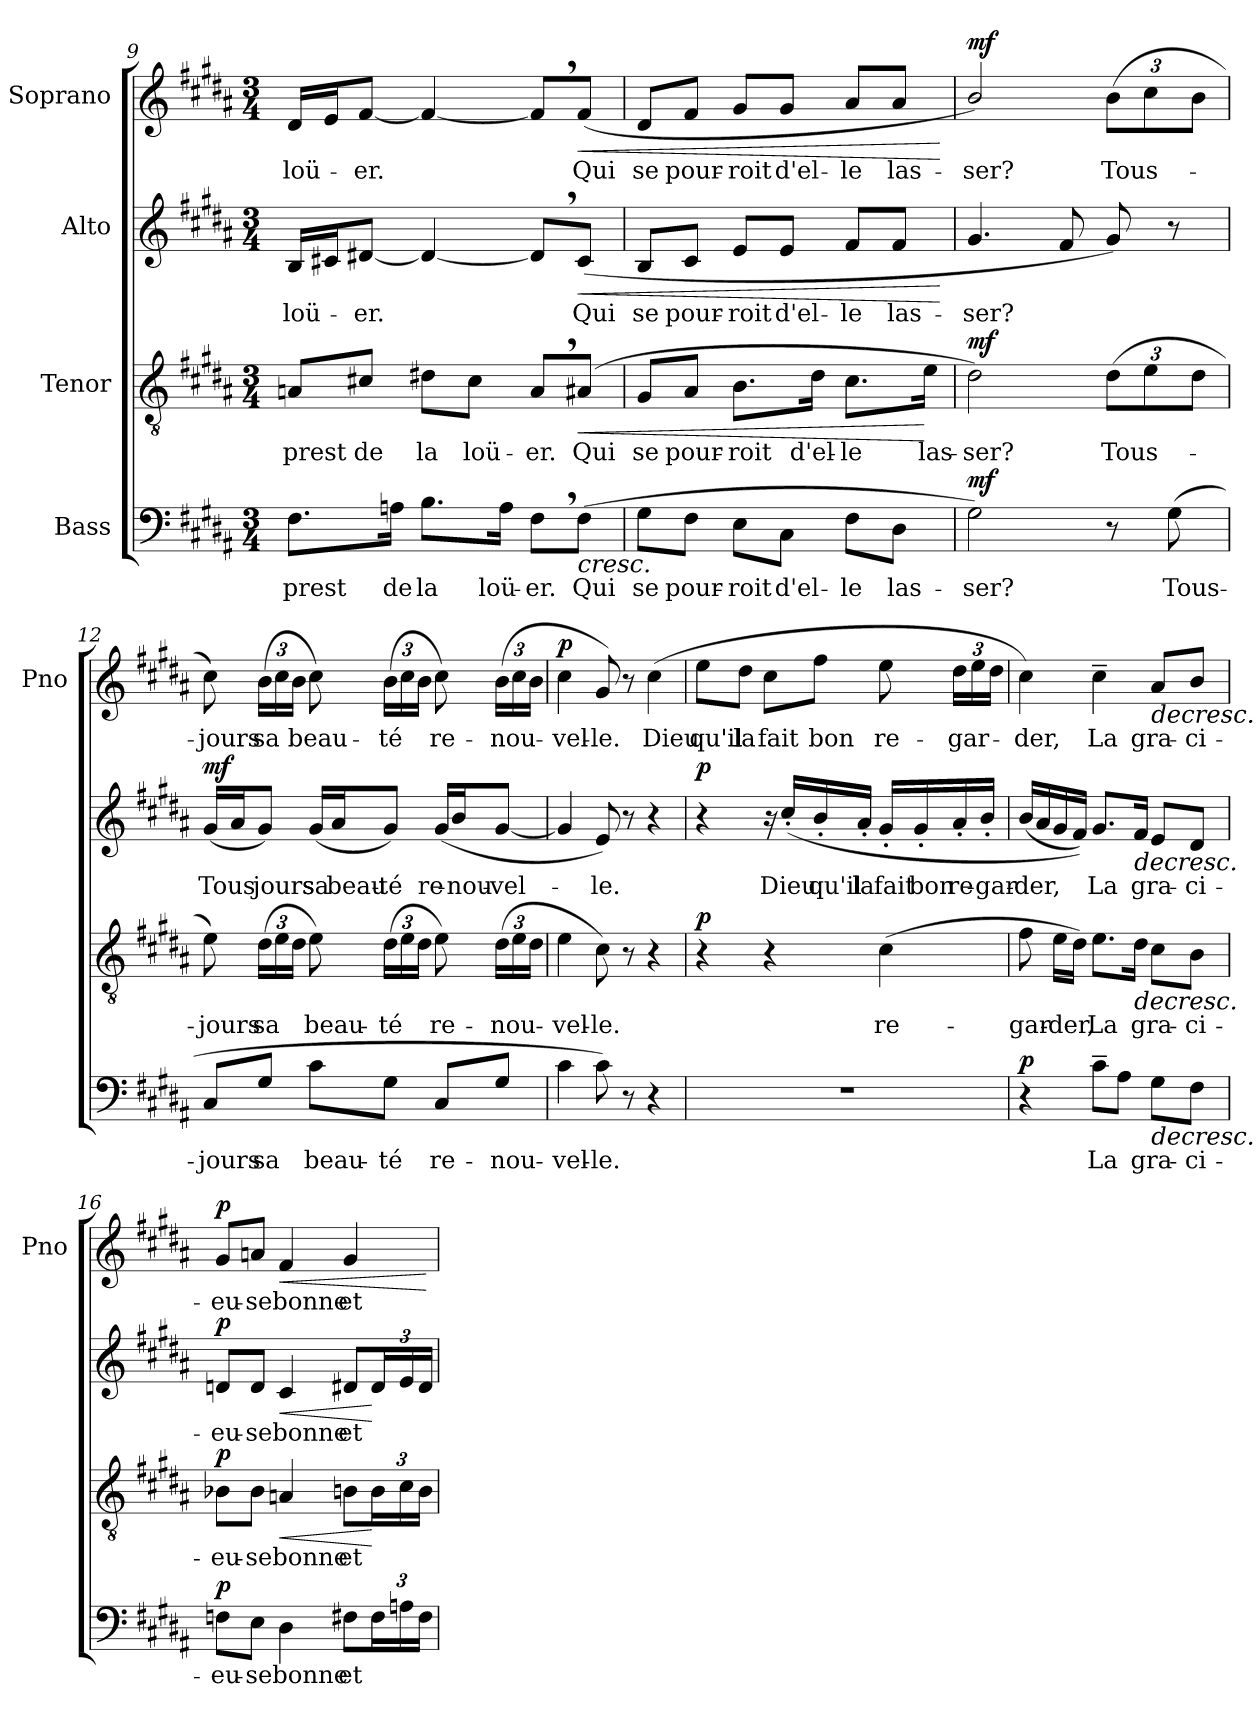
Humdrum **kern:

**kern	**text	**dynam	**kern	**text	**dynam	**kern	**text	**dynam	**kern	**text	**dynam
*part4	*part4	*part4	*part3	*part3	*part3	*part2	*part2	*part2	*part1	*part1	*part1
*staff4	*staff4	*staff4	*staff3	*staff3	*staff3	*staff2	*staff2	*staff2	*staff1	*staff1	*staff1
*I"Bass	*	*	*I"Tenor	*	*	*I"Alto	*	*	*I"Soprano	*	*
*	*	*	*	*	*	*	*	*	*I'Pno	*	*
*clefF4	*	*	*clefGv2	*	*	*clefG2	*	*	*clefG2	*	*
*k[f#c#g#d#a#]	*	*	*k[f#c#g#d#a#]	*	*	*k[f#c#g#d#a#]	*	*	*k[f#c#g#d#a#]	*	*
*B:	*	*	*B:	*	*	*B:	*	*	*B:	*	*
*M3/4	*	*	*M3/4	*	*	*M3/4	*	*	*M3/4	*	*
=9	=9	=9	=9	=9	=9	=9	=9	=9	=9	=9	=9
!	!LO:LY:b	!	!	!LO:LY:b	!	!	!LO:LY:b	!	!	!LO:LY:b	!
8.F#\L	prest	.	8An/L	prest	.	16B/LL	loü-	.	16d#/LL	loü-	.
.	.	.	.	.	.	16c#X/J	.	.	16e/J	.	.
!	!	!	!	!LO:LY:b	!	!	!LO:LY:b	!	!	!LO:LY:b	!
.	.	.	8c#X/J	de	.	[8d#X/J	-er.	.	[8f#/J	-er.	.
!	!LO:LY:b	!	!	!	!	!	!	!	!	!	!
16An\Jk	de	.	.	.	.	.	.	.	.	.	.
!	!LO:LY:b	!	!	!LO:LY:b	!	!	!	!	!	!	!
8.B\L	la	.	8d#X\L	la	.	4d#/_	.	.	4f#/_	.	.
!	!	!	!	!LO:LY:b	!	!	!	!	!	!	!
.	.	.	8c#\J	loü-	.	.	.	.	.	.	.
!	!LO:LY:b	!	!	!	!	!	!	!	!	!	!
16A\Jk	loü-	.	.	.	.	.	.	.	.	.	.
!	!LO:LY:b	!	!	!LO:LY:b	!	!	!	!	!	!	!
8F#,\L	-er.	.	8A,/L	-er.	.	8d#,/L]	.	.	8f#,/L]	.	.
!	!LO:LY:b	!LO:HP:b	!	!LO:LY:b	!LO:HP:b	!	!LO:LY:b	!LO:HP:b	!	!LO:LY:b	!LO:HP:b
(>8F#\J	Qui	<	(>8A#X/J	Qui	<	(>8c#/J	Qui	<	(>8f#/J	Qui	<
!!LO:PB:g=z
=10	=10	=10	=10	=10	=10	=10	=10	=10	=10	=10	=10
!	!LO:LY:b	!	!	!LO:LY:b	!	!	!LO:LY:b	!	!	!LO:LY:b	!
8G#\L	se	.	8G#/L	se	.	8B/L	se	.	8d#/L	se	.
!	!LO:LY:b	!	!	!LO:LY:b	!	!	!LO:LY:b	!	!	!LO:LY:b	!
8F#\J	pour-	.	8A#/J	pour-	.	8c#/J	pour-	.	8f#/J	pour-	.
!	!LO:LY:b	!	!	!LO:LY:b	!	!	!LO:LY:b	!	!	!LO:LY:b	!
8E\L	-roit	.	8.B\L	-roit	.	8e/L	-roit	.	8g#/L	-roit	.
!	!LO:LY:b	!	!	!	!	!	!LO:LY:b	!	!	!LO:LY:b	!
8C#\J	d'el-	.	.	.	.	8e/J	d'el-	.	8g#/J	d'el-	.
!	!	!	!	!LO:LY:b	!	!	!	!	!	!	!
.	.	.	16d#\Jk	d'el-	.	.	.	.	.	.	.
!	!LO:LY:b	!	!	!LO:LY:b	!	!	!LO:LY:b	!	!	!LO:LY:b	!
8F#\L	-le	.	8.c#\L	-le	.	8f#/L	-le	.	8a#/L	-le	.
!	!LO:LY:b	!	!	!	!	!	!LO:LY:b	!	!	!LO:LY:b	!
8D#\J	las-	.	.	.	.	8f#/J	las-	.	8a#/J	las-	.
!	!	!	!	!LO:LY:b	!	!	!	!	!	!	!
.	.	.	16e\Jk	las-	[	.	.	.	.	.	.
.	.	.	.	.	.	.	.	[	.	.	[
=11	=11	=11	=11	=11	=11	=11	=11	=11	=11	=11	=11
!	!LO:LY:b	!LO:DY:b	!	!LO:LY:b	!LO:DY:b	!	!LO:LY:b	!	!	!LO:LY:b	!LO:DY:b
2G#\)	-ser?	mf	2d#\)	-ser?	mf	4.g#/	-ser?	.	2b/)	-ser?	mf
.	.	.	.	.	.	8f#/	.	.	.	.	.
*	*	*	*Xbrackettup	*	*	*	*	*	*	*	*
!	!	!	!	!LO:LY:b	!	!	!	!	!	!	!
*	*	*	*	*	*	*	*	*	*Xbrackettup	*	*
!	!	!	!	!	!	!	!	!	!	!LO:LY:b	!
8r	.	.	(>12d#\L	Tous-	.	8g#/)	.	.	(>12b\L	Tous-	.
.	.	.	12e\	.	.	.	.	.	12cc#\	.	.
!	!LO:LY:b	!	!	!	!	!	!	!	!	!	!
(>8G#\	Tous-	.	.	.	.	8r	.	.	.	.	.
.	.	.	12d#\J	.	.	.	.	.	12b\J	.	.
=12	=12	=12	=12	=12	=12	=12	=12	=12	=12	=12	=12
!	!LO:LY:b	!	!	!LO:LY:b	!	!	!LO:LY:b	!LO:DY:b	!	!LO:LY:b	!
8C#/L	-jours	.	8e\)	-jours	.	(<16g#/LL	Tous-	mf	8cc#\)	-jours	.
.	.	.	.	.	.	16a#/J	.	.	.	.	.
!	!LO:LY:b	!	!	!LO:LY:b	!	!	!LO:LY:b	!	!	!LO:LY:b	!
8G#/J	sa	.	(>24d#\LL	sa	.	8g#/J)	-jours	.	(>24b\LL	sa	.
.	.	.	24e\	.	.	.	.	.	24cc#\	.	.
.	.	.	24d#\JJ	.	.	.	.	.	24b\JJ	.	.
!	!LO:LY:b	!	!	!LO:LY:b	!	!	!LO:LY:b	!	!	!LO:LY:b	!
8c#\L	beau-	.	8e\)	beau-	.	(<16g#/LL	sa	.	8cc#\)	beau-	.
!	!	!	!	!	!	!	!LO:LY:b	!	!	!	!
.	.	.	.	.	.	16a#/J	beau-	.	.	.	.
!	!LO:LY:b	!	!	!LO:LY:b	!	!	!LO:LY:b	!	!	!LO:LY:b	!
8G#\J	-té	.	(>24d#\LL	-té	.	8g#/J)	-té	.	(>24b\LL	-té	.
.	.	.	24e\	.	.	.	.	.	24cc#\	.	.
.	.	.	24d#\JJ	.	.	.	.	.	24b\JJ	.	.
!	!LO:LY:b	!	!	!LO:LY:b	!	!	!LO:LY:b	!	!	!LO:LY:b	!
8C#/L	re-	.	8e\)	re-	.	(<16g#/LL	re-	.	8cc#\)	re-	.
!	!	!	!	!	!	!	!LO:LY:b	!	!	!	!
.	.	.	.	.	.	16b/J	-nou-	.	.	.	.
!	!LO:LY:b	!	!	!LO:LY:b	!	!	!LO:LY:b	!	!	!LO:LY:b	!
8G#/J	-nou-	.	(>24d#\LL	-nou-	.	[8g#/J	-vel-	.	(>24b\LL	-nou-	.
.	.	.	24e\	.	.	.	.	.	24cc#\	.	.
.	.	.	24d#\JJ	.	.	.	.	.	24b\JJ	.	.
!!LO:LB:g=z
=13	=13	=13	=13	=13	=13	=13	=13	=13	=13	=13	=13
!	!LO:LY:b	!	!	!LO:LY:b	!	!	!	!	!	!LO:LY:b	!LO:DY:b
4c#\	-vel-	.	4e\	-vel-	.	4g#/]	.	.	4cc#\	-vel-	p
!	!LO:LY:b	!	!	!LO:LY:b	!	!	!LO:LY:b	!	!	!LO:LY:b	!
8c#\)	-le.	.	8c#\)	-le.	.	8e/)	-le.	.	8g#/)	-le.	.
8r	.	.	8r	.	.	8r	.	.	8r	.	.
!	!	!	!	!	!	!	!	!	!	!LO:LY:b	!
4r	.	.	4r	.	.	4r	.	.	(>4cc#\	Dieu	.
=14	=14	=14	=14	=14	=14	=14	=14	=14	=14	=14	=14
!	!	!	!	!	!LO:DY:b	!	!	!LO:DY:b	!	!LO:LY:b	!
2.r	.	.	4r	.	p	4r	.	p	8ee\L	qu'il	.
!	!	!	!	!	!	!	!	!	!	!LO:LY:b	!
.	.	.	.	.	.	.	.	.	8dd#\J	la	.
!	!	!	!	!	!	!	!	!	!	!LO:LY:b	!
.	.	.	4r	.	.	16r	.	.	8cc#\L	fait	.
!	!	!	!	!	!	!	!LO:LY:b	!	!	!	!
.	.	.	.	.	.	(<16cc#'/LL	Dieu	.	.	.	.
!	!	!	!	!	!	!	!LO:LY:b	!	!	!LO:LY:b	!
.	.	.	.	.	.	16b'/	qu'il	.	8ff#\J	bon	.
!	!	!	!	!	!	!	!LO:LY:b	!	!	!	!
.	.	.	.	.	.	16a#'/JJ	la	.	.	.	.
!	!	!	!	!LO:LY:b	!	!	!LO:LY:b	!	!	!LO:LY:b	!
.	.	.	(>4c#\	re-	.	16g#'/LL	fait	.	8ee\	re-	.
!	!	!	!	!	!	!	!LO:LY:b	!	!	!	!
.	.	.	.	.	.	16g#'/	bon	.	.	.	.
!	!	!	!	!	!	!	!LO:LY:b	!	!	!LO:LY:b	!
.	.	.	.	.	.	16a#'/	re-	.	24dd#\LL	-gar-	.
.	.	.	.	.	.	.	.	.	24ee\	.	.
!	!	!	!	!	!	!	!LO:LY:b	!	!	!	!
.	.	.	.	.	.	16b'/JJ	-gar-	.	.	.	.
.	.	.	.	.	.	.	.	.	24dd#\JJ	.	.
=15	=15	=15	=15	=15	=15	=15	=15	=15	=15	=15	=15
!	!	!LO:DY:b	!	!LO:LY:b	!	!	!LO:LY:b	!	!	!LO:LY:b	!
4r	.	p	8f#\	-gar-	.	(<16b/LL	-der,	.	4cc#\)	-der,	.
.	.	.	.	.	.	16a#/	.	.	.	.	.
!	!	!	!	!LO:LY:b	!	!	!	!	!	!	!
.	.	.	16e\LL	-der,	.	16g#/	.	.	.	.	.
.	.	.	16d#\JJ)	.	.	16f#/JJ))	.	.	.	.	.
!	!LO:LY:b	!	!	!LO:LY:b	!	!	!LO:LY:b	!	!	!LO:LY:b	!
8c#~\L	La	.	8.e\L	La	.	8.g#/L	La	.	4cc#~\	La	.
8A#\J	.	.	.	.	.	.	.	.	.	.	.
!	!	!	!	!	!LO:HP:b	!	!	!LO:HP:b	!	!	!
.	.	.	16d#\Jk	.	>	16f#/Jk	.	>	.	.	.
!	!LO:LY:b	!LO:HP:b	!	!LO:LY:b	!	!	!LO:LY:b	!	!	!LO:LY:b	!LO:HP:b
8G#\L	gra-	>	8c#\L	gra-	.	8e/L	gra-	.	8a#/L	gra-	>
!	!LO:LY:b	!	!	!LO:LY:b	!	!	!LO:LY:b	!	!	!LO:LY:b	!
8F#\J	-ci-	.	8B\J	-ci-	.	8d#/J	-ci-	.	8b/J	-ci-	.
!!LO:PB:g=z
=16	=16	=16	=16	=16	=16	=16	=16	=16	=16	=16	=16
!	!LO:LY:b	!LO:DY:b	!	!LO:LY:b	!LO:DY:b	!	!LO:LY:b	!LO:DY:b	!	!LO:LY:b	!LO:DY:b
8Fn\L	-eu-	p	8B-X\L	-eu-	p	8dn/L	-eu-	p	8g#/L	-eu-	p
!	!LO:LY:b	!	!	!LO:LY:b	!	!	!LO:LY:b	!	!	!LO:LY:b	!
8E\J	-se	.	8B-\J	-se	.	8d/J	-se	.	8an/J	-se	.
!	!LO:LY:b	!	!	!LO:LY:b	!LO:HP:n=1:b	!	!LO:LY:b	!LO:HP:n=1:b	!	!LO:LY:b	!LO:HP:n=1:b
4D#\	bonne	[	4An/	bonne	] <	4c#/	bonne	] <	4f#/	bonne	] <
!	!LO:LY:b	!	!	!LO:LY:b	!	!	!LO:LY:b	!	!	!LO:LY:b	!
8F#X\L	et	.	8Bn\L	et	.	8d#X/L	et	.	4g#/	et	.
*Xbrackettup	*	*	*	*	*	*Xbrackettup	*	*	*	*	*
24F#\L	.	]	24B\L	.	[	24d#/L	.	[	.	.	.
24An\	.	.	24c#\	.	.	24e/	.	.	.	.	.
24F#\JJ	.	.	24B\JJ	.	.	24d#/JJ	.	.	.	.	.
.	.	.	.	.	.	.	.	.	.	.	[
=	=	=	=	=	=	=	=	=	=	=	=
*-	*-	*-	*-	*-	*-	*-	*-	*-	*-	*-	*-
